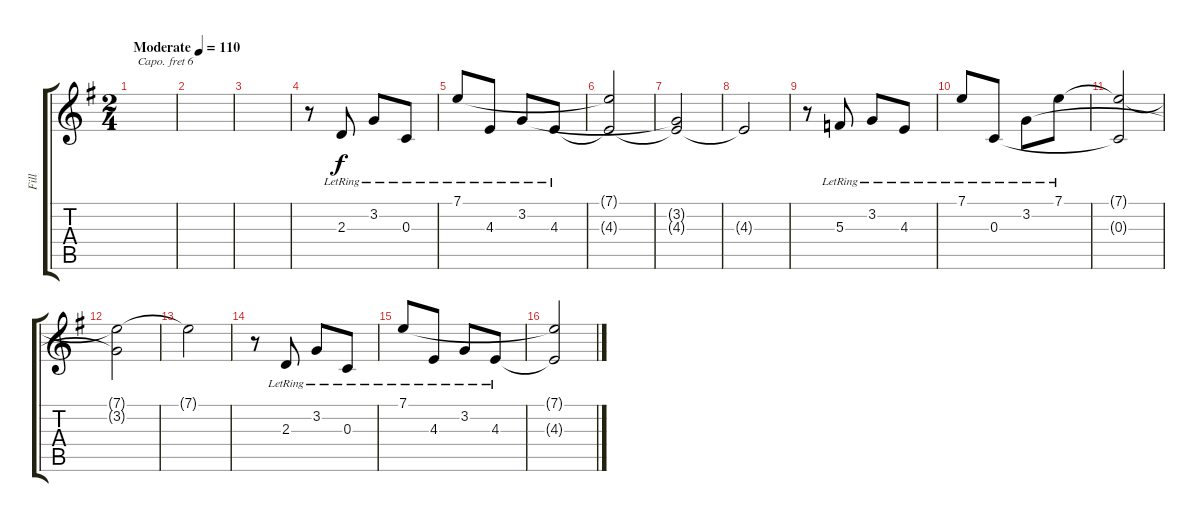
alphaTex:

\track ("Fill" "Fill") {instrument acousticgrandpiano}
\staff {score tabs}
\capo 6
\tuning (Eb4 Bb3 Gb3 Db3 Ab2 Eb2) {hide}
\ts (2 4)
\tempo (110 "Moderate")
\clef g2
\ks g
|
|
|
r.8 2.3{lr}.8 3.2{lr}.8 0.3{lr}.8 |
7.1{lr}.8 4.3{lr}.8 3.2{lr}.8 4.3{lr}.8 |
(7.1{t} 4.3{t}).2 |
(3.2{t} 4.3{t}).2 |
4.3{t}.2 |
r.8 5.3{lr}.8 3.2{lr}.8 4.3{lr}.8 |
7.1{lr}.8 0.3{lr}.8 3.2{lr}.8 7.1{lr}.8 |
(7.1{t} 0.3{t}).2 |
(7.1{t} 3.2{t}).2 |
7.1{t}.2 |
r.8 2.3{lr}.8 3.2{lr}.8 0.3{lr}.8 |
7.1{lr}.8 4.3{lr}.8 3.2{lr}.8 4.3{lr}.8 |
(7.1{t} 4.3{t}).2
